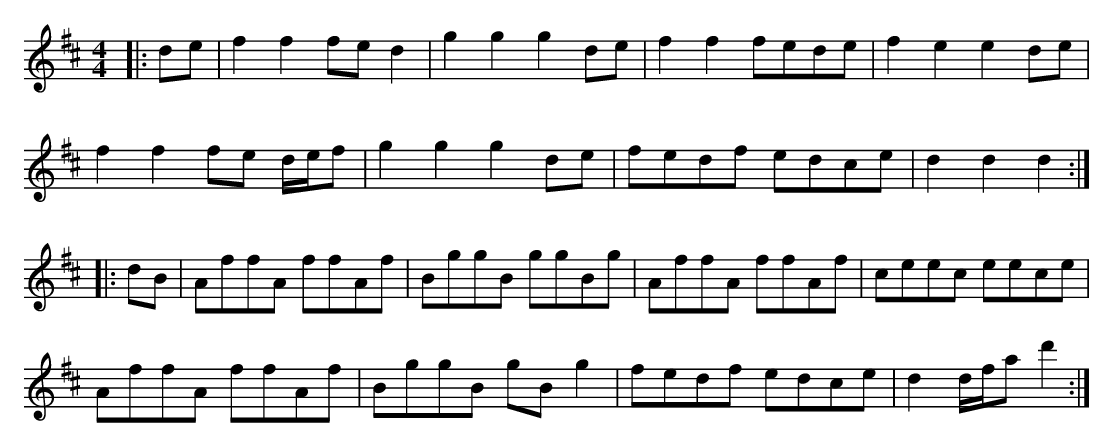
X:1
M:4/4
K:D
|:de|f2 f2 fe d2|g2 g2 g2 de|f2 f2 fede|f2 e2 e2 de|
f2 f2 fe d/e/f|g2 g2 g2 de|fedf edce|d2 d2 d2:|
|:dB|AffA ffAf|BggB ggBg|AffA ffAf|ceec eece|
AffA ffAf|BggB gB g2|fedf edce|d2 d/f/a d'2:|
